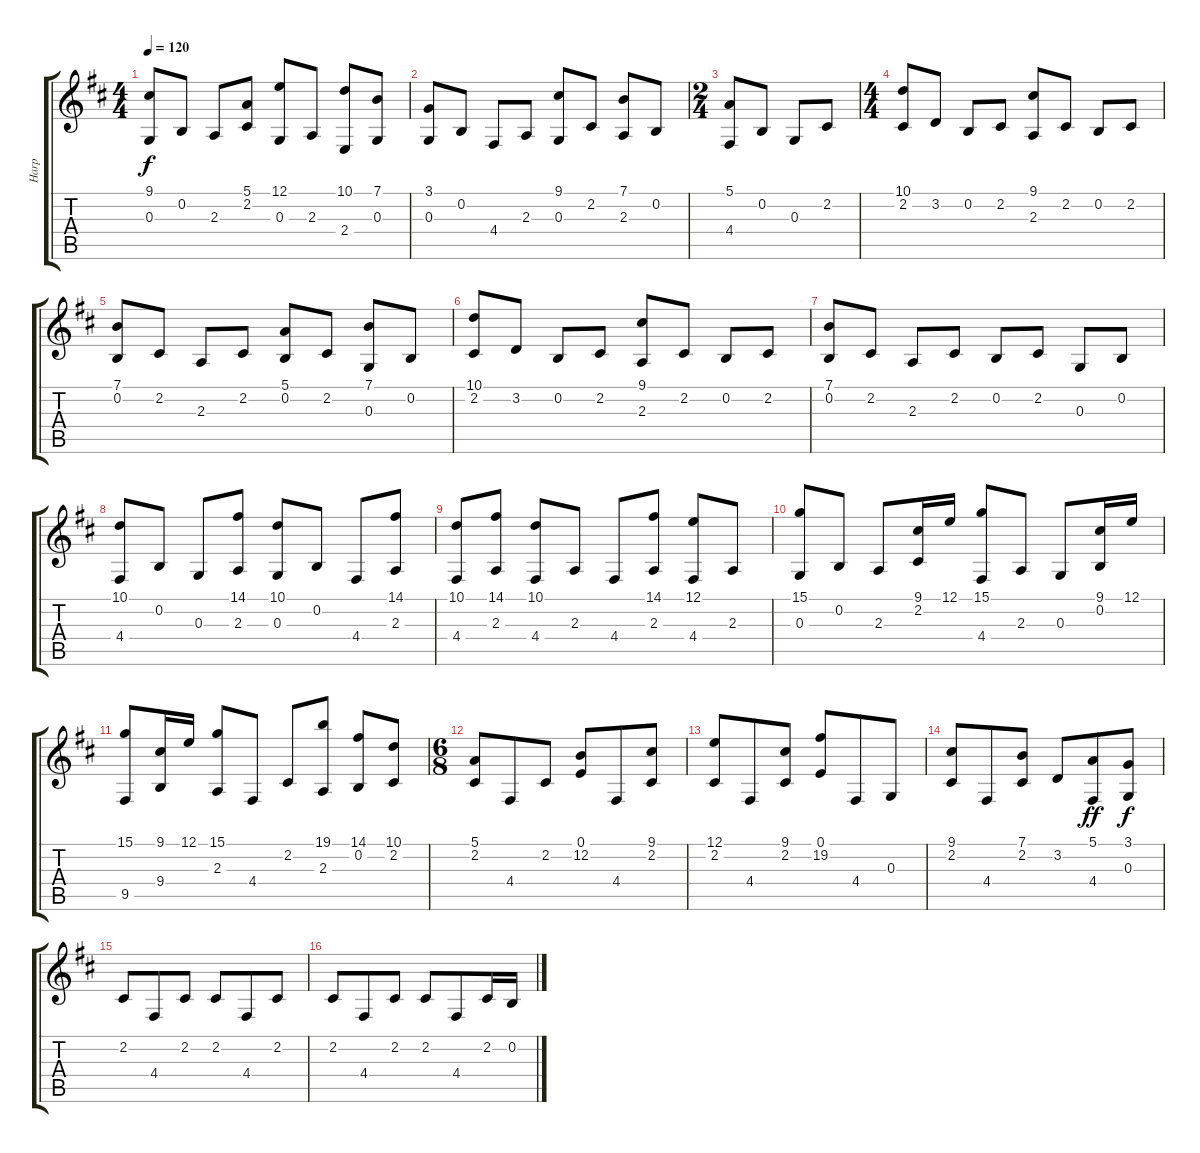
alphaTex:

\track ("Harp" "Harp") {instrument orchestralharp}
\staff {score tabs}
\tuning (E4 B3 G3 D3 A2 E2) {hide}
\ts (4 4)
\tempo 120
\clef g2
\ks bminor
(9.1 0.3).8{dy f} 0.2.8 2.3.8 (5.1 2.2).8 (12.1 0.3).8 2.3.8 (10.1 2.4).8 (7.1 0.3).8 |
(3.1 0.3).8 0.2.8 4.4.8 2.3.8 (9.1 0.3).8 2.2.8 (7.1 2.3).8 0.2.8 |
\ts (2 4)
(5.1 4.4).8 0.2.8 0.3.8 2.2.8 |
\ts (4 4)
(10.1 2.2).8 3.2.8 0.2.8 2.2.8 (9.1 2.3).8 2.2.8 0.2.8 2.2.8 |
(7.1 0.2).8 2.2.8 2.3.8 2.2.8 (5.1 0.2).8 2.2.8 (7.1 0.3).8 0.2.8 |
(10.1 2.2).8 3.2.8 0.2.8 2.2.8 (9.1 2.3).8 2.2.8 0.2.8 2.2.8 |
(7.1 0.2).8 2.2.8 2.3.8 2.2.8 0.2.8 2.2.8 0.3.8 0.2.8 |
(10.1 4.4).8 0.2.8 0.3.8 (14.1 2.3).8 (10.1 0.3).8 0.2.8 4.4.8 (14.1 2.3).8 |
(10.1 4.4).8 (14.1 2.3).8 (10.1 4.4).8 2.3.8 4.4.8 (14.1 2.3).8 (12.1 4.4).8 2.3.8 |
(15.1 0.3).8 0.2.8 2.3.8 (9.1 2.2).16 12.1.16 (15.1 4.4).8 2.3.8 0.3.8 (9.1 0.2).16 12.1.16 |
(15.1 9.5).8 (9.1 9.4).16 12.1.16 (15.1 2.3).8 4.4.8 2.2.8 (19.1 2.3).8 (14.1 0.2).8 (10.1 2.2).8 |
\ts (6 8)
(5.1 2.2).8 4.4.8 2.2.8 (0.1 12.2).8 4.4.8 (9.1 2.2).8 |
(12.1 2.2).8 4.4.8 (9.1 2.2).8 (0.1 19.2).8 4.4.8 0.3.8 |
(9.1 2.2).8 4.4.8 (7.1 2.2).8 3.2.8 (5.1 4.4).8{dy ff} (3.1 0.3).8{dy f} |
2.2.8 4.4.8 2.2.8 2.2.8 4.4.8 2.2.8 |
2.2.8 4.4.8 2.2.8 2.2.8 4.4.8 2.2.16 0.2.16
